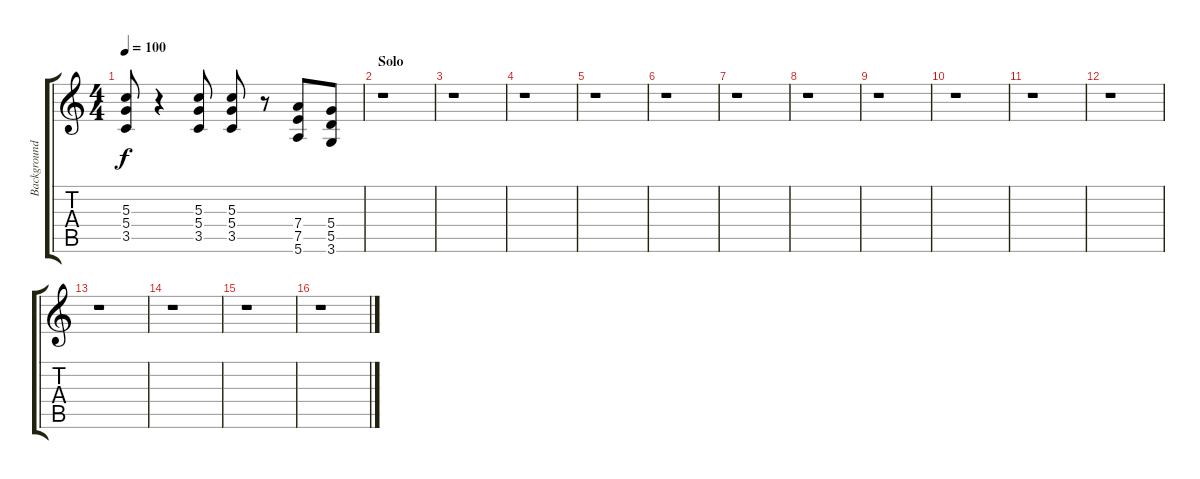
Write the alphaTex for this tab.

\track ("Background Guitar" "Background") {instrument acousticguitarsteel}
\staff {score tabs}
\tuning (E4 B3 G3 D3 A2 E2) {hide}
\ts (4 4)
\tempo 100
\clef g2
\ks c
(5.3 5.4 3.5).8{dy f} r.4 (5.3 5.4 3.5).8 (5.3 5.4 3.5).8 r.8 (7.4 7.5 5.6).8 (5.4 5.5 3.6).8 |
\section ("" "Solo")
r.1 |
r.1 |
r.1 |
r.1 |
r.1 |
r.1 |
r.1 |
r.1 |
r.1 |
r.1 |
r.1 |
r.1 |
r.1 |
r.1 |
r.1
